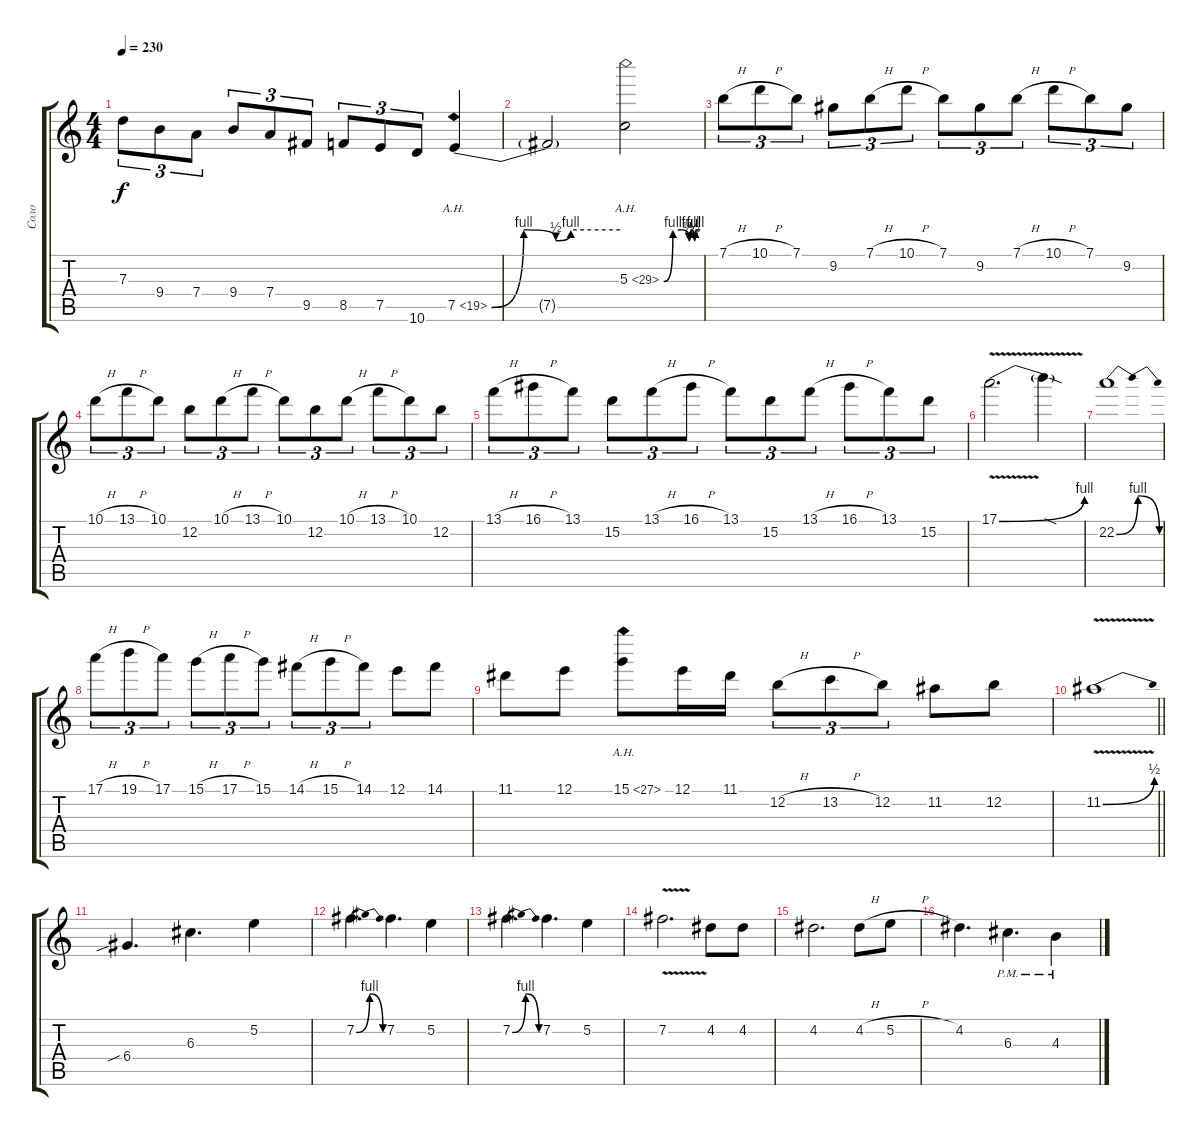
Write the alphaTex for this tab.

\track ("Соло" "Соло") {instrument distortionguitar}
\staff {score tabs}
\tuning (E4 B3 G3 D3 A2 E2) {hide}
\ts (4 4)
\tempo 230
\clef g2
\ks c
7.3.8{tu (3 2) dy f} 9.4.8{tu (3 2)} 7.4.8{tu (3 2)} 9.4.8{tu (3 2)} 7.4.8{tu (3 2)} 9.5.8{tu (3 2)} 8.5.8{tu (3 2)} 7.5.8{tu (3 2)} 10.6.8{tu (3 2)} 7.5{be (custom 0 0 15 4 30 2 37 4 60 4) ah 12}.4 |
7.5{t}.2 5.3{be (custom 0 0 15 4 29 4 41 2 44 4 50 2 52 4 60 4) ah 24}.2 |
7.1{h}.8{tu (3 2)} 10.1{h}.8{tu (3 2)} 7.1.8{tu (3 2)} 9.2.8{tu (3 2)} 7.1{h}.8{tu (3 2)} 10.1{h}.8{tu (3 2)} 7.1.8{tu (3 2)} 9.2.8{tu (3 2)} 7.1{h}.8{tu (3 2)} 10.1{h}.8{tu (3 2)} 7.1.8{tu (3 2)} 9.2.8{tu (3 2)} |
10.1{h}.8{tu (3 2)} 13.1{h}.8{tu (3 2)} 10.1.8{tu (3 2)} 12.2.8{tu (3 2)} 10.1{h}.8{tu (3 2)} 13.1{h}.8{tu (3 2)} 10.1.8{tu (3 2)} 12.2.8{tu (3 2)} 10.1{h}.8{tu (3 2)} 13.1{h}.8{tu (3 2)} 10.1.8{tu (3 2)} 12.2.8{tu (3 2)} |
13.1{h}.8{tu (3 2)} 16.1{h}.8{tu (3 2)} 13.1.8{tu (3 2)} 15.2.8{tu (3 2)} 13.1{h}.8{tu (3 2)} 16.1{h}.8{tu (3 2)} 13.1.8{tu (3 2)} 15.2.8{tu (3 2)} 13.1{h}.8{tu (3 2)} 16.1{h}.8{tu (3 2)} 13.1.8{tu (3 2)} 15.2.8{tu (3 2)} |
17.1{be (bend 0 0 60 4) v}.2{d} 17.1{sod t}.4 |
22.2{be (bendrelease 0 0 15 4 45 4 60 0)}.1 |
17.1{h}.8{tu (3 2)} 19.1{h}.8{tu (3 2)} 17.1.8{tu (3 2)} 15.1{h}.8{tu (3 2)} 17.1{h}.8{tu (3 2)} 15.1.8{tu (3 2)} 14.1{h}.8{tu (3 2)} 15.1{h}.8{tu (3 2)} 14.1.8{tu (3 2)} 12.1.8 14.1.8 |
11.1.8 12.1.8 15.1{ah 12}.8 12.1.16 11.1.16 12.2{h}.8{tu (3 2)} 13.2{h}.8{tu (3 2)} 12.2.8{tu (3 2)} 11.2.8 12.2.8 |
\barLineRight lightlight
11.2{be (bend 0 0 60 2) v}.1 |
6.4{sib}.4{d} 6.3.4{d} 5.2.4 |
7.2{be (bendrelease 0 0 15 4 45 4 60 0)}.4{d} 7.2.4{d} 5.2.4 |
7.2{be (bendrelease 0 0 15 4 45 4 60 0)}.4{d} 7.2.4{d} 5.2.4 |
7.2{v}.2{d} 4.2.8 4.2.8 |
4.2.2{d} 4.2{h}.8 5.2{h}.8 |
4.2.4{d} 6.3{pm}.4{d} 4.3{pm}.4
